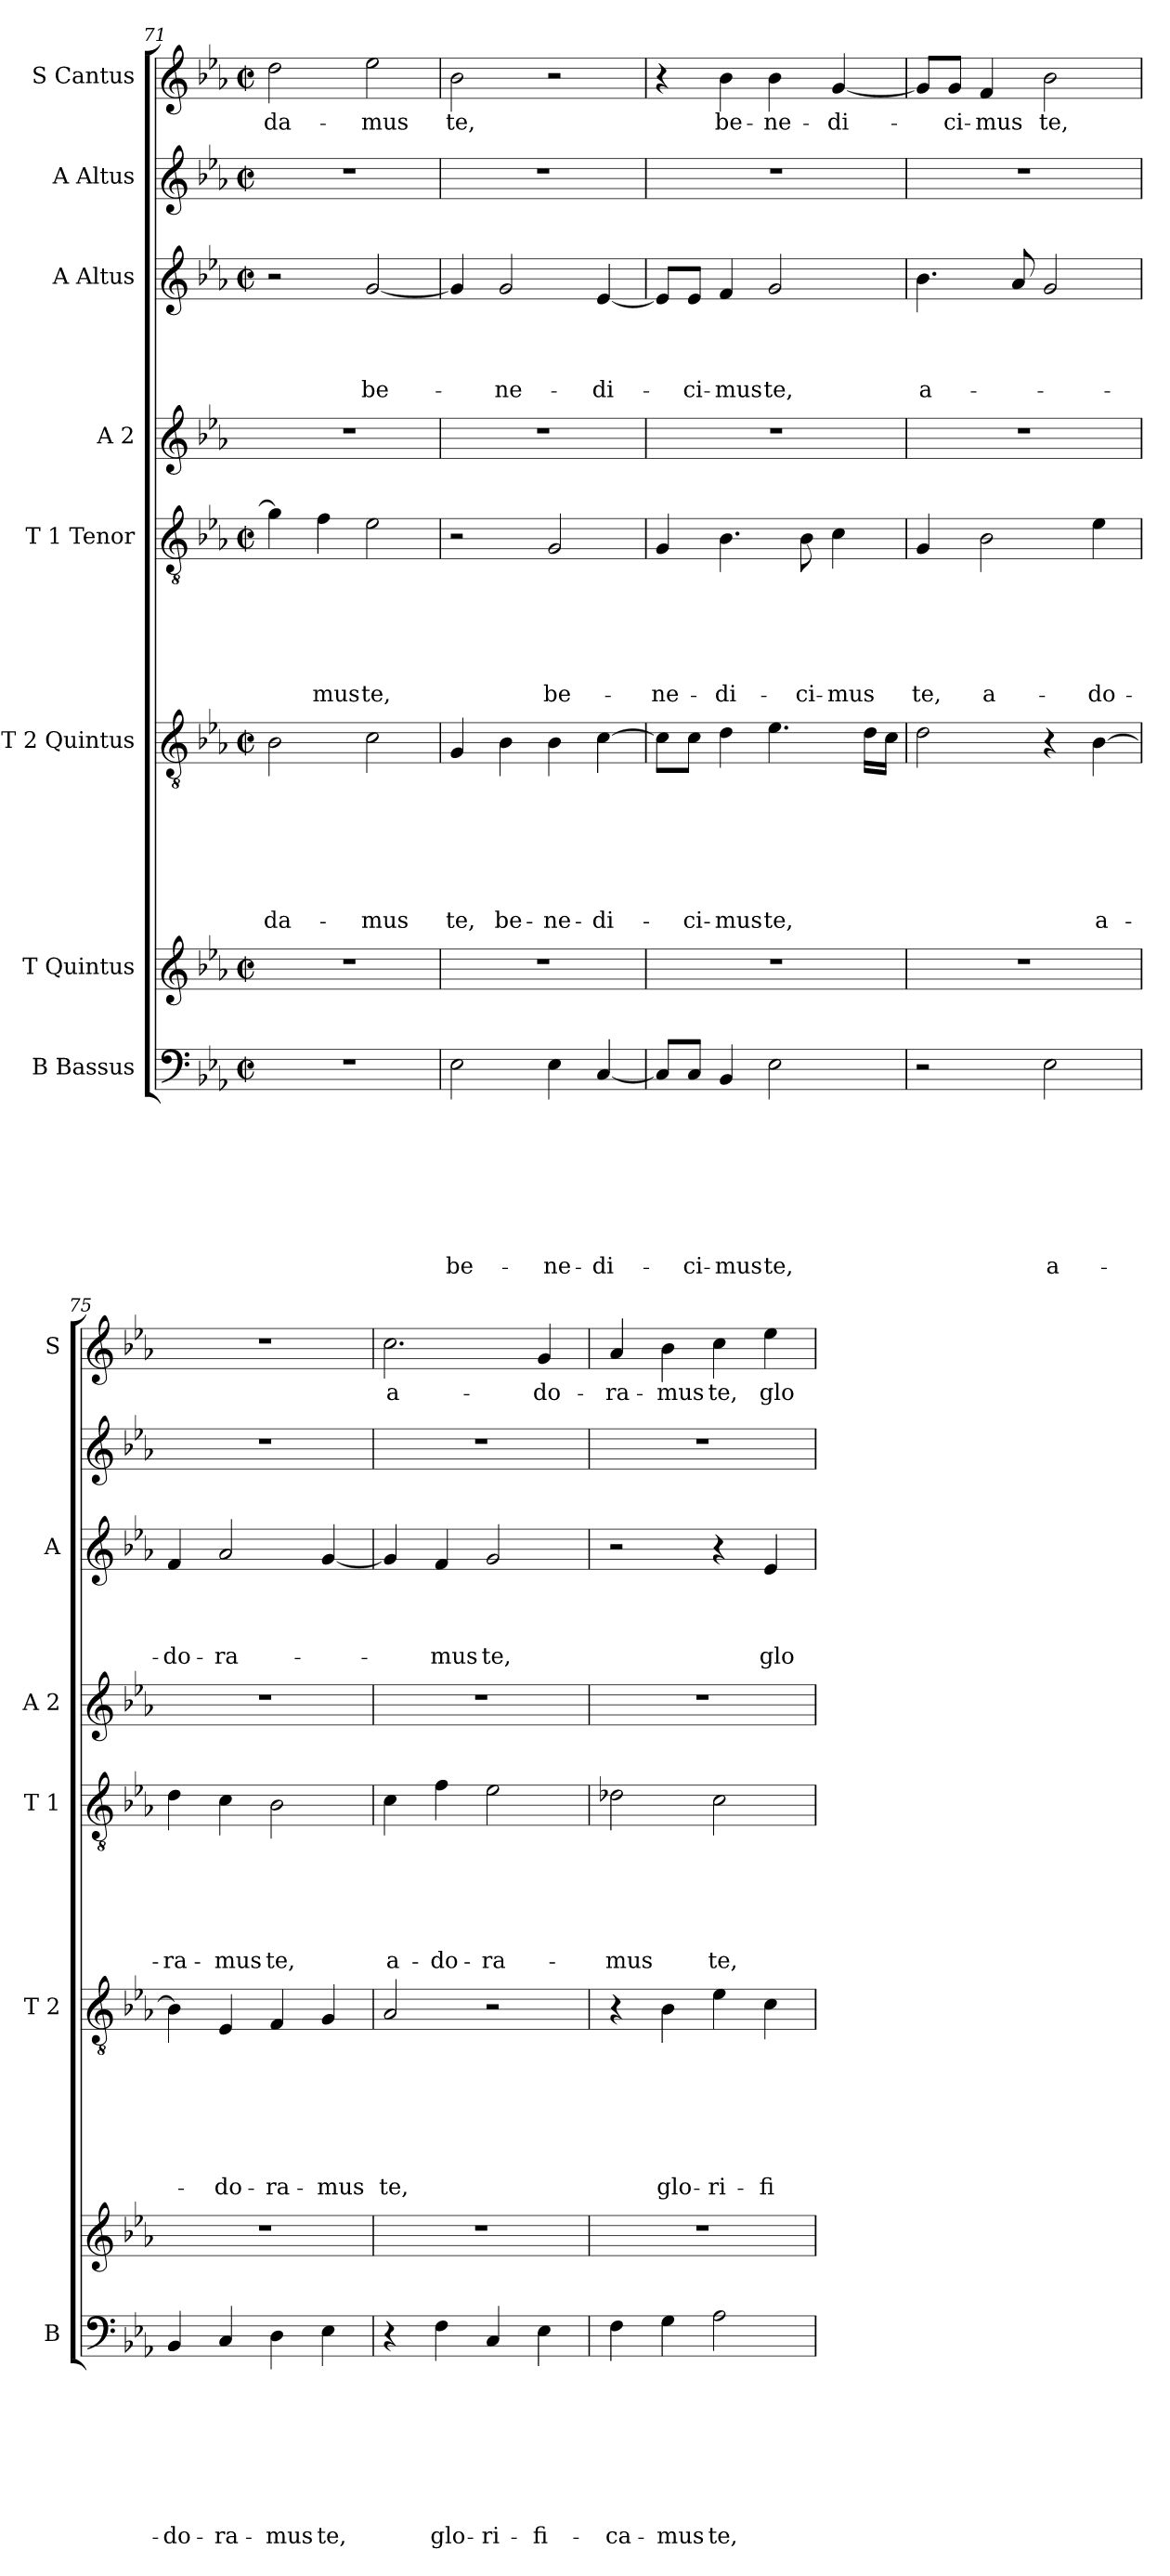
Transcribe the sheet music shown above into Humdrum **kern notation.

**kern	**text	**text	**text	**text	**text	**text	**text	**text	**kern	**kern	**text	**text	**text	**text	**text	**text	**text	**kern	**text	**text	**text	**text	**text	**text	**kern	**kern	**text	**text	**text	**text	**kern	**kern	**text
*part8	*part8	*part8	*part8	*part8	*part8	*part8	*part8	*part8	*part7	*part6	*part6	*part6	*part6	*part6	*part6	*part6	*part6	*part5	*part5	*part5	*part5	*part5	*part5	*part5	*part4	*part3	*part3	*part3	*part3	*part3	*part2	*part1	*part1
*staff8	*staff8	*staff8	*staff8	*staff8	*staff8	*staff8	*staff8	*staff8	*staff7	*staff6	*staff6	*staff6	*staff6	*staff6	*staff6	*staff6	*staff6	*staff5	*staff5	*staff5	*staff5	*staff5	*staff5	*staff5	*staff4	*staff3	*staff3	*staff3	*staff3	*staff3	*staff2	*staff1	*staff1
*I"B Bassus	*	*	*	*	*	*	*	*	*I"T Quintus	*I"T 2 Quintus	*	*	*	*	*	*	*	*I"T 1 Tenor	*	*	*	*	*	*	*I"A 2	*I"A Altus	*	*	*	*	*I"A Altus	*I"S Cantus	*
*I'B	*	*	*	*	*	*	*	*	*	*I'T 2	*	*	*	*	*	*	*	*I'T 1	*	*	*	*	*	*	*I'A 2	*I'A	*	*	*	*	*	*I'S	*
*clefF4	*	*	*	*	*	*	*	*	*clefG2	*clefGv2	*	*	*	*	*	*	*	*clefGv2	*	*	*	*	*	*	*clefG2	*clefG2	*	*	*	*	*clefG2	*clefG2	*
*k[b-e-a-]	*	*	*	*	*	*	*	*	*k[b-e-a-]	*k[b-e-a-]	*	*	*	*	*	*	*	*k[b-e-a-]	*	*	*	*	*	*	*k[b-e-a-]	*k[b-e-a-]	*	*	*	*	*k[b-e-a-]	*k[b-e-a-]	*
*E-:	*	*	*	*	*	*	*	*	*E-:	*E-:	*	*	*	*	*	*	*	*E-:	*	*	*	*	*	*	*E-:	*E-:	*	*	*	*	*E-:	*E-:	*
*M2/2	*	*	*	*	*	*	*	*	*M2/2	*M2/2	*	*	*	*	*	*	*	*M2/2	*	*	*	*	*	*	*	*M2/2	*	*	*	*	*M2/2	*M2/2	*
*met(c|)	*	*	*	*	*	*	*	*	*met(c|)	*met(c|)	*	*	*	*	*	*	*	*met(c|)	*	*	*	*	*	*	*	*met(c|)	*	*	*	*	*met(c|)	*met(c|)	*
=71	=71	=71	=71	=71	=71	=71	=71	=71	=71	=71	=71	=71	=71	=71	=71	=71	=71	=71	=71	=71	=71	=71	=71	=71	=71	=71	=71	=71	=71	=71	=71	=71	=71
!	!	!	!	!	!	!	!	!	!	!	!	!	!	!	!	!	!LO:LY:b	!	!	!	!	!	!	!	!	!	!	!	!	!	!	!	!LO:LY:b
1r	.	.	.	.	.	.	.	.	1r	2B-\	.	.	.	.	.	.	-da-	4g\]	.	.	.	.	.	.	1r	2r	.	.	.	.	1r	2dd\	-da-
!	!	!	!	!	!	!	!	!	!	!	!	!	!	!	!	!	!	!	!	!	!	!	!	!LO:LY:b	!	!	!	!	!	!	!	!	!
.	.	.	.	.	.	.	.	.	.	.	.	.	.	.	.	.	.	4f\	.	.	.	.	.	-mus	.	.	.	.	.	.	.	.	.
!	!	!	!	!	!	!	!	!	!	!	!	!	!	!	!	!	!LO:LY:b	!	!	!	!	!	!	!LO:LY:b	!	!	!	!	!	!LO:LY:b	!	!	!LO:LY:b
.	.	.	.	.	.	.	.	.	.	2c\	.	.	.	.	.	.	-mus	2e-\	.	.	.	.	.	te,	.	[<2g/	.	.	.	be-	.	2ee-\	-mus
=72	=72	=72	=72	=72	=72	=72	=72	=72	=72	=72	=72	=72	=72	=72	=72	=72	=72	=72	=72	=72	=72	=72	=72	=72	=72	=72	=72	=72	=72	=72	=72	=72	=72
!	!	!	!	!	!	!	!	!LO:LY:b	!	!	!	!	!	!	!	!	!LO:LY:b	!	!	!	!	!	!	!	!	!	!	!	!	!	!	!	!LO:LY:b
2E-\	.	.	.	.	.	.	.	be-	1r	4G/	.	.	.	.	.	.	te,	2r	.	.	.	.	.	.	1r	4g/]	.	.	.	.	1r	2b-\	te,
!	!	!	!	!	!	!	!	!	!	!	!	!	!	!	!	!	!LO:LY:b	!	!	!	!	!	!	!	!	!	!	!	!	!LO:LY:b	!	!	!
.	.	.	.	.	.	.	.	.	.	4B-\	.	.	.	.	.	.	be-	.	.	.	.	.	.	.	.	2g/	.	.	.	-ne-	.	.	.
!	!	!	!	!	!	!	!	!LO:LY:b	!	!	!	!	!	!	!	!	!LO:LY:b	!	!	!	!	!	!	!LO:LY:b	!	!	!	!	!	!	!	!	!
4E-\	.	.	.	.	.	.	.	-ne-	.	4B-\	.	.	.	.	.	.	-ne-	2G/	.	.	.	.	.	be-	.	.	.	.	.	.	.	2r	.
!	!	!	!	!	!	!	!	!LO:LY:b	!	!	!	!	!	!	!	!	!LO:LY:b	!	!	!	!	!	!	!	!	!	!	!	!	!LO:LY:b	!	!	!
[<4C/	.	.	.	.	.	.	.	-di-	.	[>4c\	.	.	.	.	.	.	-di-	.	.	.	.	.	.	.	.	[<4e-/	.	.	.	-di-	.	.	.
=73	=73	=73	=73	=73	=73	=73	=73	=73	=73	=73	=73	=73	=73	=73	=73	=73	=73	=73	=73	=73	=73	=73	=73	=73	=73	=73	=73	=73	=73	=73	=73	=73	=73
!	!	!	!	!	!	!	!	!	!	!	!	!	!	!	!	!	!	!	!	!	!	!	!	!LO:LY:b	!	!	!	!	!	!	!	!	!
8C/L]	.	.	.	.	.	.	.	.	1r	8c\L]	.	.	.	.	.	.	.	4G/	.	.	.	.	.	-ne-	1r	8e-/L]	.	.	.	.	1r	4r	.
!	!	!	!	!	!	!	!	!LO:LY:b	!	!	!	!	!	!	!	!	!LO:LY:b	!	!	!	!	!	!	!	!	!	!	!	!	!LO:LY:b	!	!	!
8C/J	.	.	.	.	.	.	.	-ci-	.	8c\J	.	.	.	.	.	.	-ci-	.	.	.	.	.	.	.	.	8e-/J	.	.	.	-ci-	.	.	.
!	!	!	!	!	!	!	!	!LO:LY:b	!	!	!	!	!	!	!	!	!LO:LY:b	!	!	!	!	!	!	!LO:LY:b	!	!	!	!	!	!LO:LY:b	!	!	!LO:LY:b
4BB-/	.	.	.	.	.	.	.	-mus	.	4d\	.	.	.	.	.	.	-mus	4.B-\	.	.	.	.	.	-di-	.	4f/	.	.	.	-mus	.	4b-\	be-
!	!	!	!	!	!	!	!	!LO:LY:b	!	!	!	!	!	!	!	!	!LO:LY:b	!	!	!	!	!	!	!	!	!	!	!	!	!LO:LY:b	!	!	!LO:LY:b
2E-\	.	.	.	.	.	.	.	te,	.	4.e-\	.	.	.	.	.	.	te,	.	.	.	.	.	.	.	.	2g/	.	.	.	te,	.	4b-\	-ne-
!	!	!	!	!	!	!	!	!	!	!	!	!	!	!	!	!	!	!	!	!	!	!	!	!LO:LY:b	!	!	!	!	!	!	!	!	!
.	.	.	.	.	.	.	.	.	.	.	.	.	.	.	.	.	.	8B-\	.	.	.	.	.	-ci-	.	.	.	.	.	.	.	.	.
!	!	!	!	!	!	!	!	!	!	!	!	!	!	!	!	!	!	!	!	!	!	!	!	!LO:LY:b	!	!	!	!	!	!	!	!	!LO:LY:b
.	.	.	.	.	.	.	.	.	.	.	.	.	.	.	.	.	.	4c\	.	.	.	.	.	-mus	.	.	.	.	.	.	.	[<4g/	-di-
.	.	.	.	.	.	.	.	.	.	16d\LL	.	.	.	.	.	.	.	.	.	.	.	.	.	.	.	.	.	.	.	.	.	.	.
.	.	.	.	.	.	.	.	.	.	16c\JJ	.	.	.	.	.	.	.	.	.	.	.	.	.	.	.	.	.	.	.	.	.	.	.
=74	=74	=74	=74	=74	=74	=74	=74	=74	=74	=74	=74	=74	=74	=74	=74	=74	=74	=74	=74	=74	=74	=74	=74	=74	=74	=74	=74	=74	=74	=74	=74	=74	=74
!	!	!	!	!	!	!	!	!	!	!	!	!	!	!	!	!	!	!	!	!	!	!	!	!LO:LY:b	!	!	!	!	!	!LO:LY:b	!	!	!
2r	.	.	.	.	.	.	.	.	1r	2d\	.	.	.	.	.	.	.	4G/	.	.	.	.	.	te,	1r	4.b-\	.	.	.	a-	1r	8g/L]	.
!	!	!	!	!	!	!	!	!	!	!	!	!	!	!	!	!	!	!	!	!	!	!	!	!	!	!	!	!	!	!	!	!	!LO:LY:b
.	.	.	.	.	.	.	.	.	.	.	.	.	.	.	.	.	.	.	.	.	.	.	.	.	.	.	.	.	.	.	.	8g/J	-ci-
!	!	!	!	!	!	!	!	!	!	!	!	!	!	!	!	!	!	!	!	!	!	!	!	!LO:LY:b	!	!	!	!	!	!	!	!	!LO:LY:b
.	.	.	.	.	.	.	.	.	.	.	.	.	.	.	.	.	.	2B-\	.	.	.	.	.	a-	.	.	.	.	.	.	.	4f/	-mus
.	.	.	.	.	.	.	.	.	.	.	.	.	.	.	.	.	.	.	.	.	.	.	.	.	.	8a-/	.	.	.	.	.	.	.
!	!	!	!	!	!	!	!	!LO:LY:b	!	!	!	!	!	!	!	!	!	!	!	!	!	!	!	!	!	!	!	!	!	!	!	!	!LO:LY:b
2E-\	.	.	.	.	.	.	.	a-	.	4r	.	.	.	.	.	.	.	.	.	.	.	.	.	.	.	2g/	.	.	.	.	.	2b-\	te,
!	!	!	!	!	!	!	!	!	!	!	!	!	!	!	!	!	!LO:LY:b	!	!	!	!	!	!	!LO:LY:b	!	!	!	!	!	!	!	!	!
.	.	.	.	.	.	.	.	.	.	[<4B-\	.	.	.	.	.	.	a-	4e-\	.	.	.	.	.	-do-	.	.	.	.	.	.	.	.	.
!!LO:LB:g=z
=75	=75	=75	=75	=75	=75	=75	=75	=75	=75	=75	=75	=75	=75	=75	=75	=75	=75	=75	=75	=75	=75	=75	=75	=75	=75	=75	=75	=75	=75	=75	=75	=75	=75
!	!	!	!	!	!	!	!	!LO:LY:b	!	!	!	!	!	!	!	!	!	!	!	!	!	!	!	!LO:LY:b	!	!	!	!	!	!LO:LY:b	!	!	!
4BB-/	.	.	.	.	.	.	.	-do-	1r	4B-\]	.	.	.	.	.	.	.	4d\	.	.	.	.	.	-ra-	1r	4f/	.	.	.	-do-	1r	1r	.
!	!	!	!	!	!	!	!	!LO:LY:b	!	!	!	!	!	!	!	!	!LO:LY:b	!	!	!	!	!	!	!LO:LY:b	!	!	!	!	!	!LO:LY:b	!	!	!
4C/	.	.	.	.	.	.	.	-ra-	.	4E-/	.	.	.	.	.	.	-do-	4c\	.	.	.	.	.	-mus	.	2a-/	.	.	.	-ra-	.	.	.
!	!	!	!	!	!	!	!	!LO:LY:b	!	!	!	!	!	!	!	!	!LO:LY:b	!	!	!	!	!	!	!LO:LY:b	!	!	!	!	!	!	!	!	!
4D\	.	.	.	.	.	.	.	-mus	.	4F/	.	.	.	.	.	.	-ra-	2B-\	.	.	.	.	.	te,	.	.	.	.	.	.	.	.	.
!	!	!	!	!	!	!	!	!LO:LY:b	!	!	!	!	!	!	!	!	!LO:LY:b	!	!	!	!	!	!	!	!	!	!	!	!	!	!	!	!
4E-\	.	.	.	.	.	.	.	te,	.	4G/	.	.	.	.	.	.	-mus	.	.	.	.	.	.	.	.	[<4g/	.	.	.	.	.	.	.
=76	=76	=76	=76	=76	=76	=76	=76	=76	=76	=76	=76	=76	=76	=76	=76	=76	=76	=76	=76	=76	=76	=76	=76	=76	=76	=76	=76	=76	=76	=76	=76	=76	=76
!	!	!	!	!	!	!	!	!	!	!	!	!	!	!	!	!	!LO:LY:b	!	!	!	!	!	!	!LO:LY:b	!	!	!	!	!	!	!	!	!LO:LY:b
4r	.	.	.	.	.	.	.	.	1r	2A-/	.	.	.	.	.	.	te,	4c\	.	.	.	.	.	a-	1r	4g/]	.	.	.	.	1r	2.cc\	a-
!	!	!	!	!	!	!	!	!LO:LY:b	!	!	!	!	!	!	!	!	!	!	!	!	!	!	!	!LO:LY:b	!	!	!	!	!	!LO:LY:b	!	!	!
4F\	.	.	.	.	.	.	.	glo-	.	.	.	.	.	.	.	.	.	4f\	.	.	.	.	.	-do-	.	4f/	.	.	.	-mus	.	.	.
!	!	!	!	!	!	!	!	!LO:LY:b	!	!	!	!	!	!	!	!	!	!	!	!	!	!	!	!LO:LY:b	!	!	!	!	!	!LO:LY:b	!	!	!
4C/	.	.	.	.	.	.	.	-ri-	.	2r	.	.	.	.	.	.	.	2e-\	.	.	.	.	.	-ra-	.	2g/	.	.	.	te,	.	.	.
!	!	!	!	!	!	!	!	!LO:LY:b	!	!	!	!	!	!	!	!	!	!	!	!	!	!	!	!	!	!	!	!	!	!	!	!	!LO:LY:b
4E-\	.	.	.	.	.	.	.	-fi-	.	.	.	.	.	.	.	.	.	.	.	.	.	.	.	.	.	.	.	.	.	.	.	4g/	-do-
=77	=77	=77	=77	=77	=77	=77	=77	=77	=77	=77	=77	=77	=77	=77	=77	=77	=77	=77	=77	=77	=77	=77	=77	=77	=77	=77	=77	=77	=77	=77	=77	=77	=77
!	!	!	!	!	!	!	!	!LO:LY:b	!	!	!	!	!	!	!	!	!	!	!	!	!	!	!	!LO:LY:b	!	!	!	!	!	!	!	!	!LO:LY:b
4F\	.	.	.	.	.	.	.	-ca-	1r	4r	.	.	.	.	.	.	.	2d-X\	.	.	.	.	.	-mus	1r	2r	.	.	.	.	1r	4a-/	-ra-
!	!	!	!	!	!	!	!	!LO:LY:b	!	!	!	!	!	!	!	!	!LO:LY:b	!	!	!	!	!	!	!	!	!	!	!	!	!	!	!	!LO:LY:b
4G\	.	.	.	.	.	.	.	-mus	.	4B-\	.	.	.	.	.	.	glo-	.	.	.	.	.	.	.	.	.	.	.	.	.	.	4b-\	-mus
!	!	!	!	!	!	!	!	!LO:LY:b	!	!	!	!	!	!	!	!	!LO:LY:b	!	!	!	!	!	!	!LO:LY:b	!	!	!	!	!	!	!	!	!LO:LY:b
2A-\	.	.	.	.	.	.	.	te,	.	4e-\	.	.	.	.	.	.	-ri-	2c\	.	.	.	.	.	te,	.	4r	.	.	.	.	.	4cc\	te,
!	!	!	!	!	!	!	!	!	!	!	!	!	!	!	!	!	!LO:LY:b	!	!	!	!	!	!	!	!	!	!	!	!	!LO:LY:b	!	!	!LO:LY:b
.	.	.	.	.	.	.	.	.	.	4c\	.	.	.	.	.	.	-fi-	.	.	.	.	.	.	.	.	4e-/	.	.	.	glo-	.	4ee-\	glo-
=	=	=	=	=	=	=	=	=	=	=	=	=	=	=	=	=	=	=	=	=	=	=	=	=	=	=	=	=	=	=	=	=	=
*-	*-	*-	*-	*-	*-	*-	*-	*-	*-	*-	*-	*-	*-	*-	*-	*-	*-	*-	*-	*-	*-	*-	*-	*-	*-	*-	*-	*-	*-	*-	*-	*-	*-
